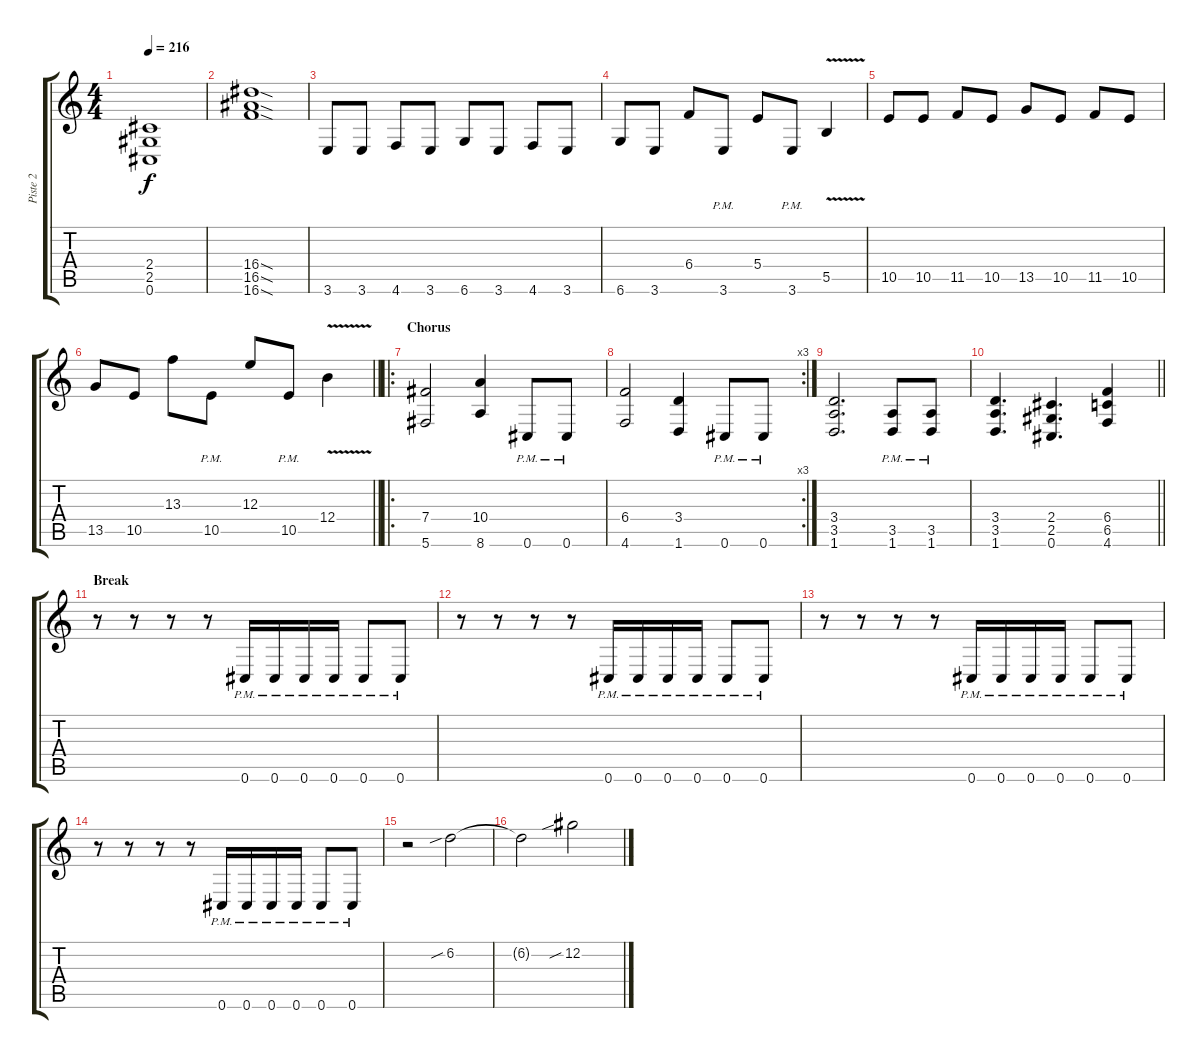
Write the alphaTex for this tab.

\track ("Piste 2" "Piste 2") {instrument distortionguitar}
\staff {score tabs}
\tuning (Db4 Ab3 E3 B2 Gb2 Db2) {hide}
\ts (4 4)
\tempo 216
\clef g2
\ks c
(2.4 2.5 0.6).1{dy f} |
(16.4{sod} 16.5{sod} 16.6{sod}).1 |
3.6.8 3.6.8 4.6.8 3.6.8 6.6.8 3.6.8 4.6.8 3.6.8 |
6.6.8 3.6.8 6.4.8 3.6{pm}.8 5.4.8 3.6{pm}.8 5.5{v}.4 |
10.5.8 10.5.8 11.5.8 10.5.8 13.5.8 10.5.8 11.5.8 10.5.8 |
\barLineRight lightlight
13.5.8 10.5.8 13.3.8 10.5{pm}.8 12.3.8 10.5{pm}.8 12.4{v}.4 |
\ro
\section ("" "Chorus")
(7.4 5.6).2 (10.4 8.6).4 0.6{pm}.8 0.6{pm}.8 |
\rc 3
(6.4 4.6).2 (3.4 1.6).4 0.6{pm}.8 0.6{pm}.8 |
(3.4 3.5 1.6).2{d} (3.5{pm} 1.6{pm}).8 (3.5{pm} 1.6{pm}).8 |
\barLineRight lightlight
(3.4 3.5 1.6).4{d} (2.4 2.5 0.6).4{d} (6.4 6.5 4.6).4 |
\section ("" "Break")
r.8 r.8 r.8 r.8 0.6{pm}.16 0.6{pm}.16 0.6{pm}.16 0.6{pm}.16 0.6{pm}.8 0.6{pm}.8 |
r.8 r.8 r.8 r.8 0.6{pm}.16 0.6{pm}.16 0.6{pm}.16 0.6{pm}.16 0.6{pm}.8 0.6{pm}.8 |
r.8 r.8 r.8 r.8 0.6{pm}.16 0.6{pm}.16 0.6{pm}.16 0.6{pm}.16 0.6{pm}.8 0.6{pm}.8 |
r.8 r.8 r.8 r.8 0.6{pm}.16 0.6{pm}.16 0.6{pm}.16 0.6{pm}.16 0.6{pm}.8 0.6{pm}.8 |
r.2 6.2{sib}.2 |
6.2{t}.2 12.2{sib}.2
